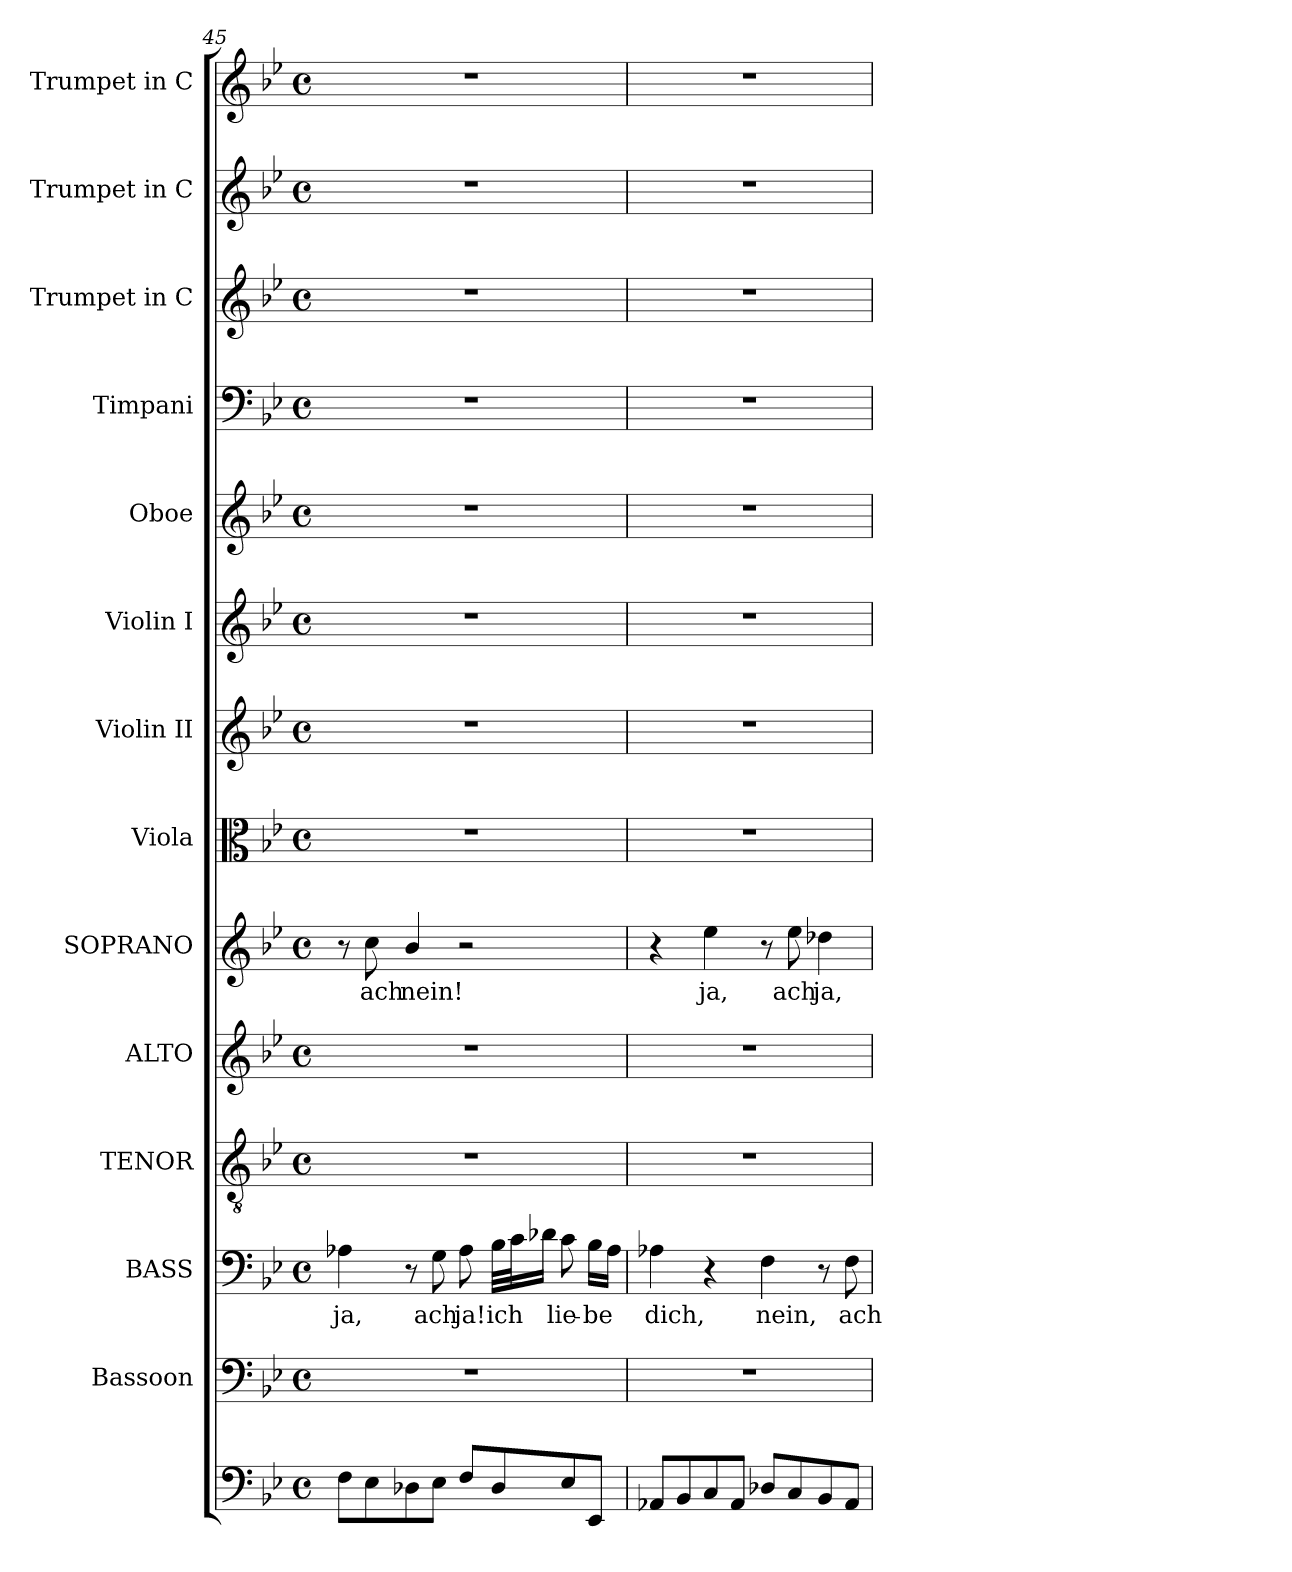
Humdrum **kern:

**kern	**kern	**kern	**text	**kern	**kern	**kern	**text	**kern	**kern	**kern	**kern	**kern	**kern	**kern	**kern
*part14	*part13	*part12	*part12	*part11	*part10	*part9	*part9	*part8	*part7	*part6	*part5	*part4	*part3	*part2	*part1
*staff14	*staff13	*staff12	*staff12	*staff11	*staff10	*staff9	*staff9	*staff8	*staff7	*staff6	*staff5	*staff4	*staff3	*staff2	*staff1
*	*I"Bassoon	*I"BASS	*	*I"TENOR	*I"ALTO	*I"SOPRANO	*	*I"Viola	*I"Violin II	*I"Violin I	*I"Oboe	*I"Timpani	*I"Trumpet in C	*I"Trumpet in C	*I"Trumpet in C
*	*	*	*	*	*I'Alto	*I'Soprano	*	*I'Viola	*I'Violin II	*I'Violin I	*I'Oboe	*I'Timp.	*	*	*
*clefF4	*clefF4	*clefF4	*	*clefGv2	*clefG2	*clefG2	*	*clefC3	*clefG2	*clefG2	*clefG2	*clefF4	*clefG2	*clefG2	*clefG2
*	*	*	*	*ITrd7c12	*	*	*	*	*	*	*	*	*	*	*
*k[b-e-]	*k[b-e-]	*k[b-e-]	*	*k[b-e-]	*k[b-e-]	*k[b-e-]	*	*k[b-e-]	*k[b-e-]	*k[b-e-]	*k[b-e-]	*k[b-e-]	*k[b-e-]	*k[b-e-]	*k[b-e-]
*B-:	*B-:	*B-:	*	*B-:	*B-:	*B-:	*	*B-:	*B-:	*B-:	*B-:	*B-:	*B-:	*B-:	*B-:
*M4/4	*M4/4	*M4/4	*	*M4/4	*M4/4	*M4/4	*	*M4/4	*M4/4	*M4/4	*M4/4	*M4/4	*M4/4	*M4/4	*M4/4
*met(c)	*met(c)	*met(c)	*	*met(c)	*met(c)	*met(c)	*	*met(c)	*met(c)	*met(c)	*met(c)	*met(c)	*met(c)	*met(c)	*met(c)
=45	=45	=45	=45	=45	=45	=45	=45	=45	=45	=45	=45	=45	=45	=45	=45
!	!	!	!LO:LY:b:color=#000000	!	!	!	!	!	!	!	!	!	!	!	!
8Fi\L	1r	4A-Xi\	ja,	1r	1r	8r	.	1r	1r	1r	1r	1r	1r	1r	1r
!	!	!	!	!	!	!	!LO:LY:b:color=#000000	!	!	!	!	!	!	!	!
8E-i\	.	.	.	.	.	8cci\	ach	.	.	.	.	.	.	.	.
!	!	!	!	!	!	!	!LO:LY:b:color=#000000	!	!	!	!	!	!	!	!
8D-Xi\	.	8r	.	.	.	4b-i/	nein!	.	.	.	.	.	.	.	.
!	!	!	!LO:LY:b:color=#000000	!	!	!	!	!	!	!	!	!	!	!	!
8E-i\J	.	8Gi\	ach	.	.	.	.	.	.	.	.	.	.	.	.
!	!	!	!LO:LY:b:color=#000000	!	!	!	!	!	!	!	!	!	!	!	!
8Fi/L	.	8A-i\	ja!	.	.	2r	.	.	.	.	.	.	.	.	.
!	!	!	!LO:LY:b:color=#000000	!	!	!	!	!	!	!	!	!	!	!	!
8D-i/	.	32B-i\LLL	ich	.	.	.	.	.	.	.	.	.	.	.	.
.	.	32ci\J	.	.	.	.	.	.	.	.	.	.	.	.	.
.	.	16d-Xi\JJ	.	.	.	.	.	.	.	.	.	.	.	.	.
!	!	!	!LO:LY:b:color=#000000	!	!	!	!	!	!	!	!	!	!	!	!
8E-i/	.	8ci\	lie-	.	.	.	.	.	.	.	.	.	.	.	.
!	!	!	!LO:LY:b:color=#000000	!	!	!	!	!	!	!	!	!	!	!	!
8EE-i/J	.	16B-i\LL	-be	.	.	.	.	.	.	.	.	.	.	.	.
.	.	16A-i\JJ	.	.	.	.	.	.	.	.	.	.	.	.	.
=46	=46	=46	=46	=46	=46	=46	=46	=46	=46	=46	=46	=46	=46	=46	=46
!	!	!	!LO:LY:b:color=#000000	!	!	!	!	!	!	!	!	!	!	!	!
8AA-Xi/L	1r	4A-Xi\	dich,	1r	1r	4r	.	1r	1r	1r	1r	1r	1r	1r	1r
8BB-i/	.	.	.	.	.	.	.	.	.	.	.	.	.	.	.
!	!	!	!	!	!	!	!LO:LY:b:color=#000000	!	!	!	!	!	!	!	!
8Ci/	.	4r	.	.	.	4ee-i\	ja,	.	.	.	.	.	.	.	.
8AA-i/J	.	.	.	.	.	.	.	.	.	.	.	.	.	.	.
!	!	!	!LO:LY:b:color=#000000	!	!	!	!	!	!	!	!	!	!	!	!
8D-Xi/L	.	4Fi\	nein,	.	.	8r	.	.	.	.	.	.	.	.	.
!	!	!	!	!	!	!	!LO:LY:b:color=#000000	!	!	!	!	!	!	!	!
8Ci/	.	.	.	.	.	8ee-i\	ach	.	.	.	.	.	.	.	.
!	!	!	!	!	!	!	!LO:LY:b:color=#000000	!	!	!	!	!	!	!	!
8BB-i/	.	8r	.	.	.	4dd-Xi\	ja,	.	.	.	.	.	.	.	.
!	!	!	!LO:LY:b:color=#000000	!	!	!	!	!	!	!	!	!	!	!	!
8AA-i/J	.	8Fi\	ach	.	.	.	.	.	.	.	.	.	.	.	.
=	=	=	=	=	=	=	=	=	=	=	=	=	=	=	=
*-	*-	*-	*-	*-	*-	*-	*-	*-	*-	*-	*-	*-	*-	*-	*-
